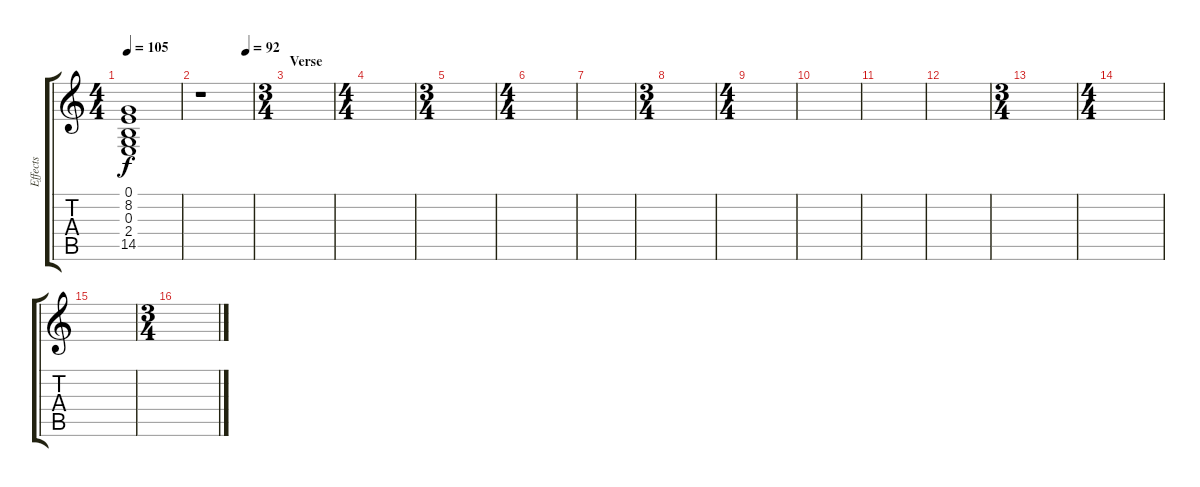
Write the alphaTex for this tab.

\track ("Effects" "Effects") {instrument orchestrahit}
\staff {score tabs}
\tuning (E4 B3 G3 D3 A2 E2) {hide}
\ts (4 4)
\tempo 105
\clef g2
\ks c
(0.1 8.2 0.3 2.4 14.5).1{dy f} |
\tempo (92 0.875)
r.1 |
\ts (3 4)
\section ("" "Verse")
|
\ts (4 4)
|
\ts (3 4)
|
\ts (4 4)
|
|
\ts (3 4)
|
\ts (4 4)
|
|
|
|
\ts (3 4)
|
\ts (4 4)
|
|
\ts (3 4)
